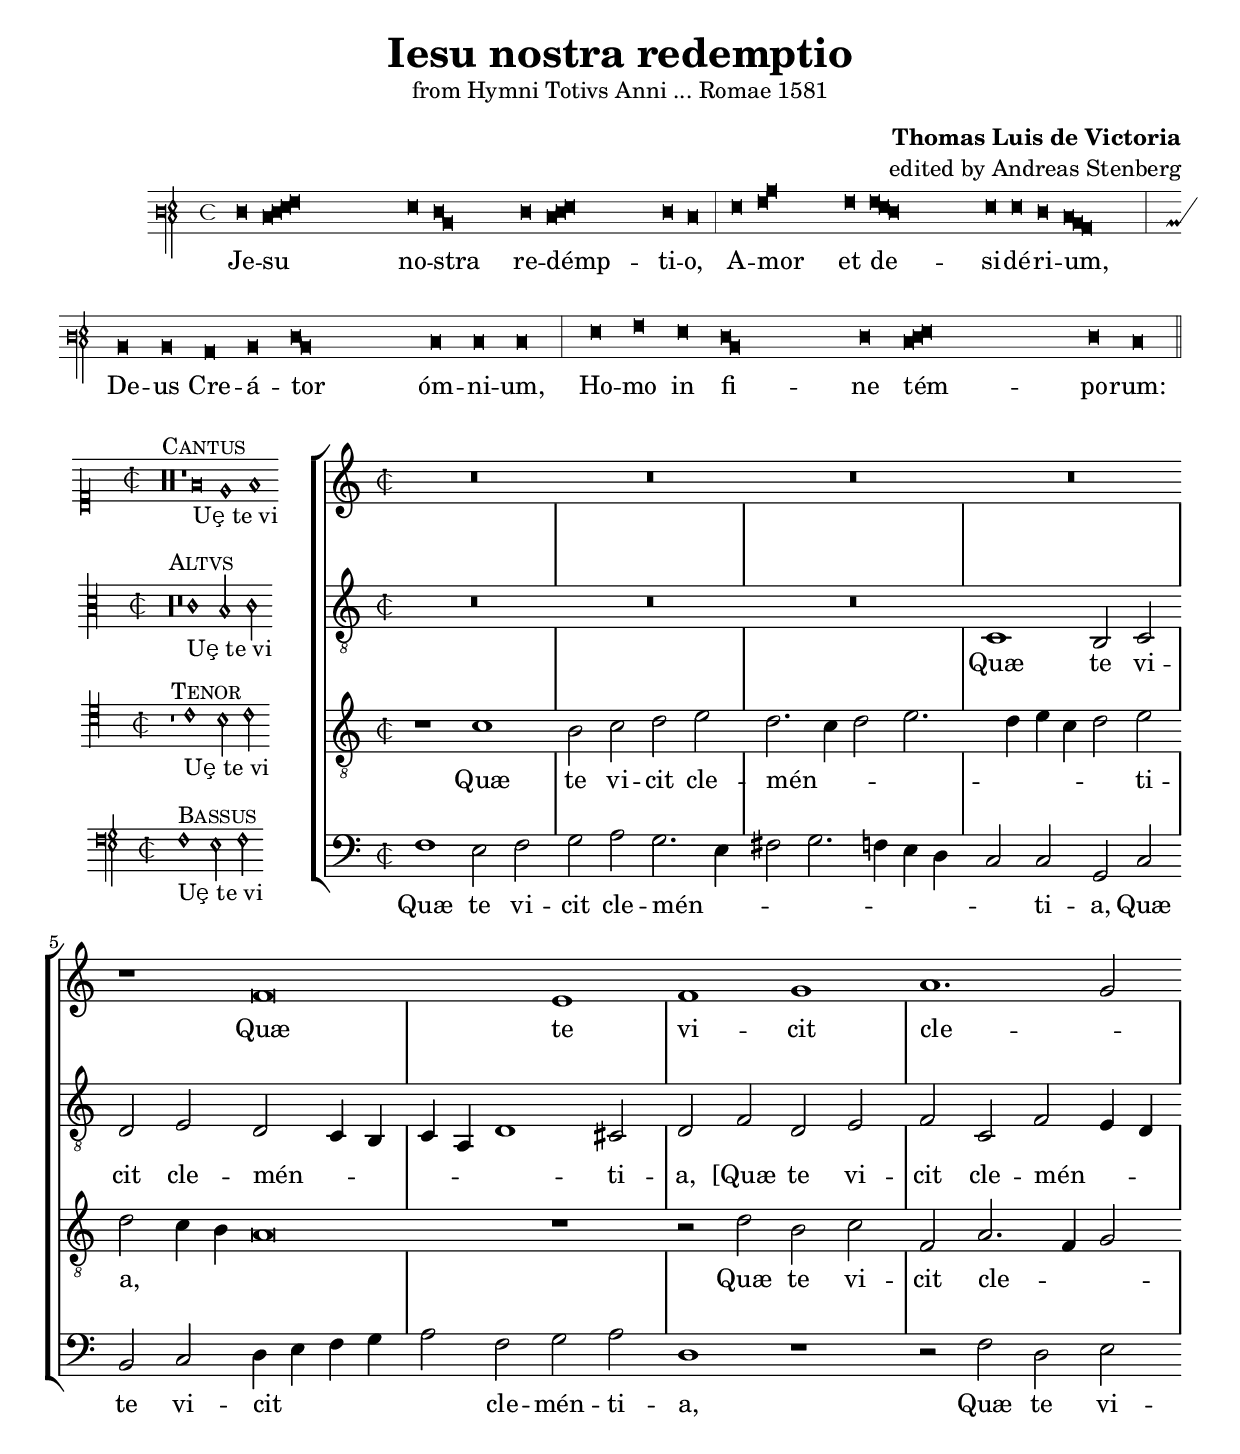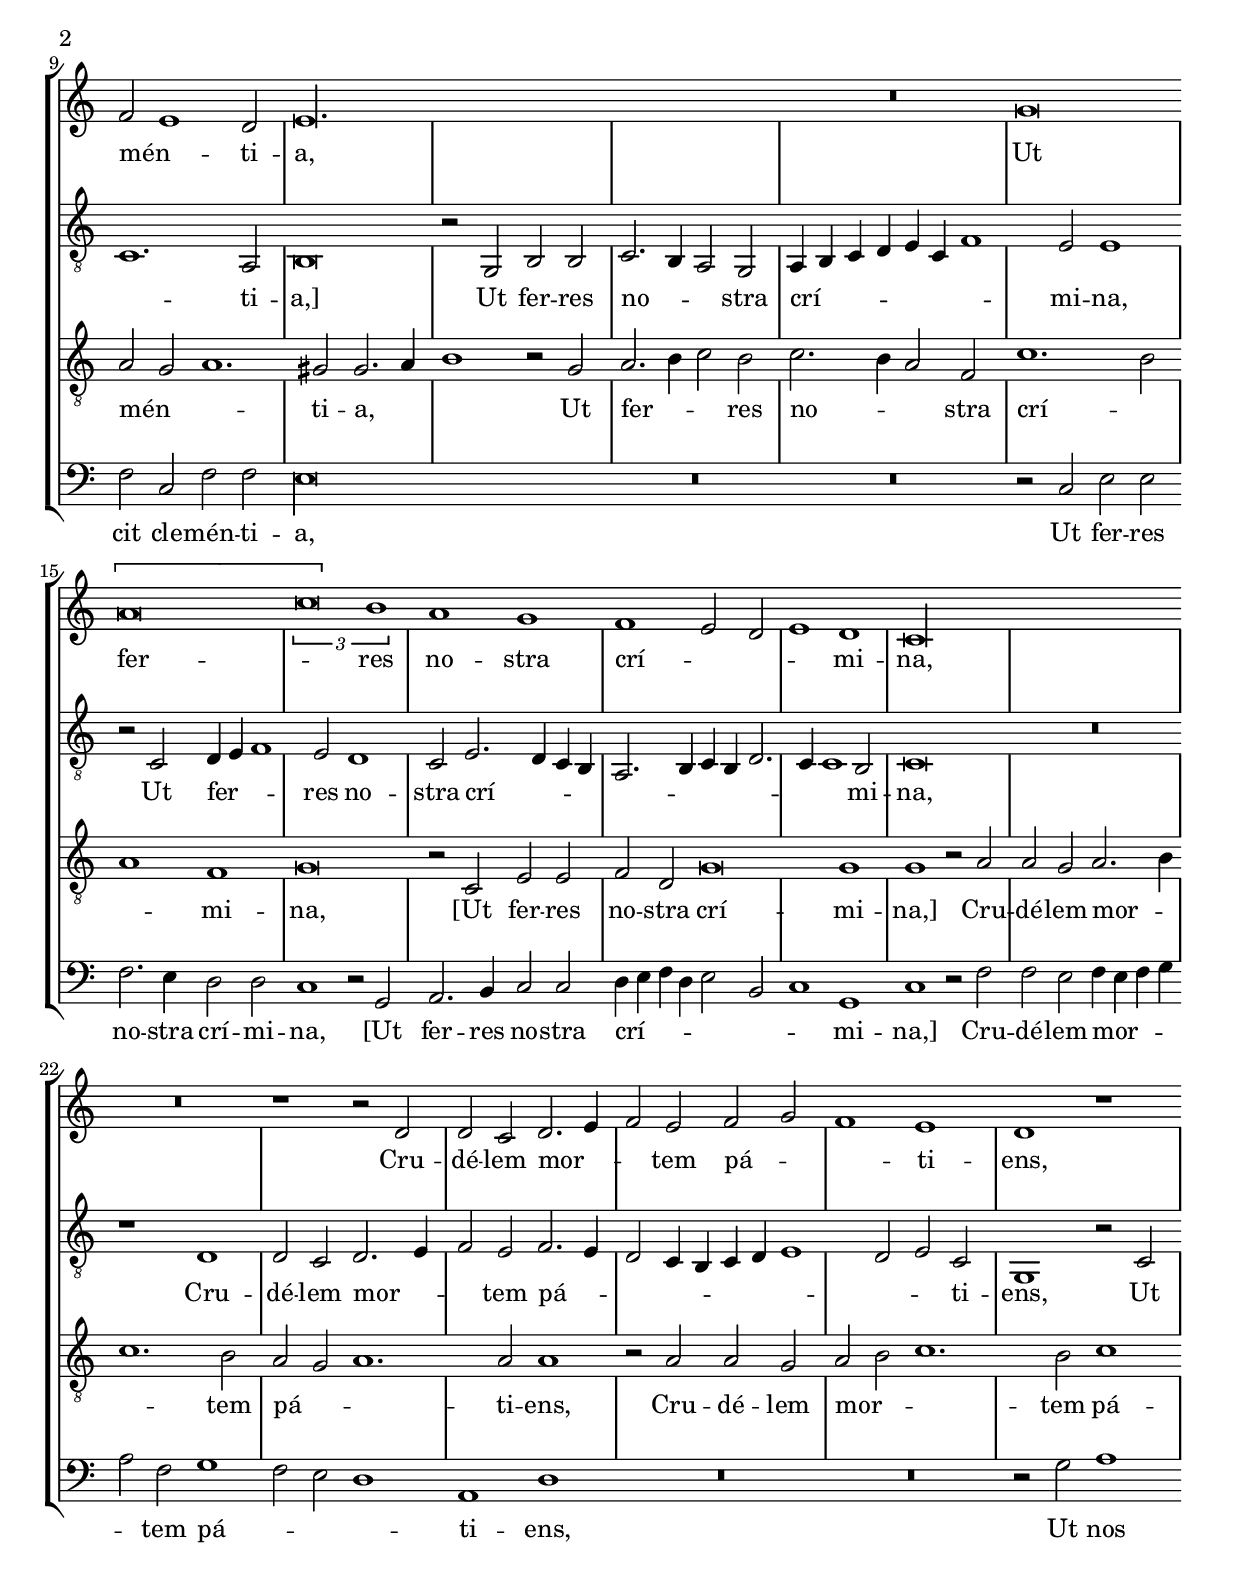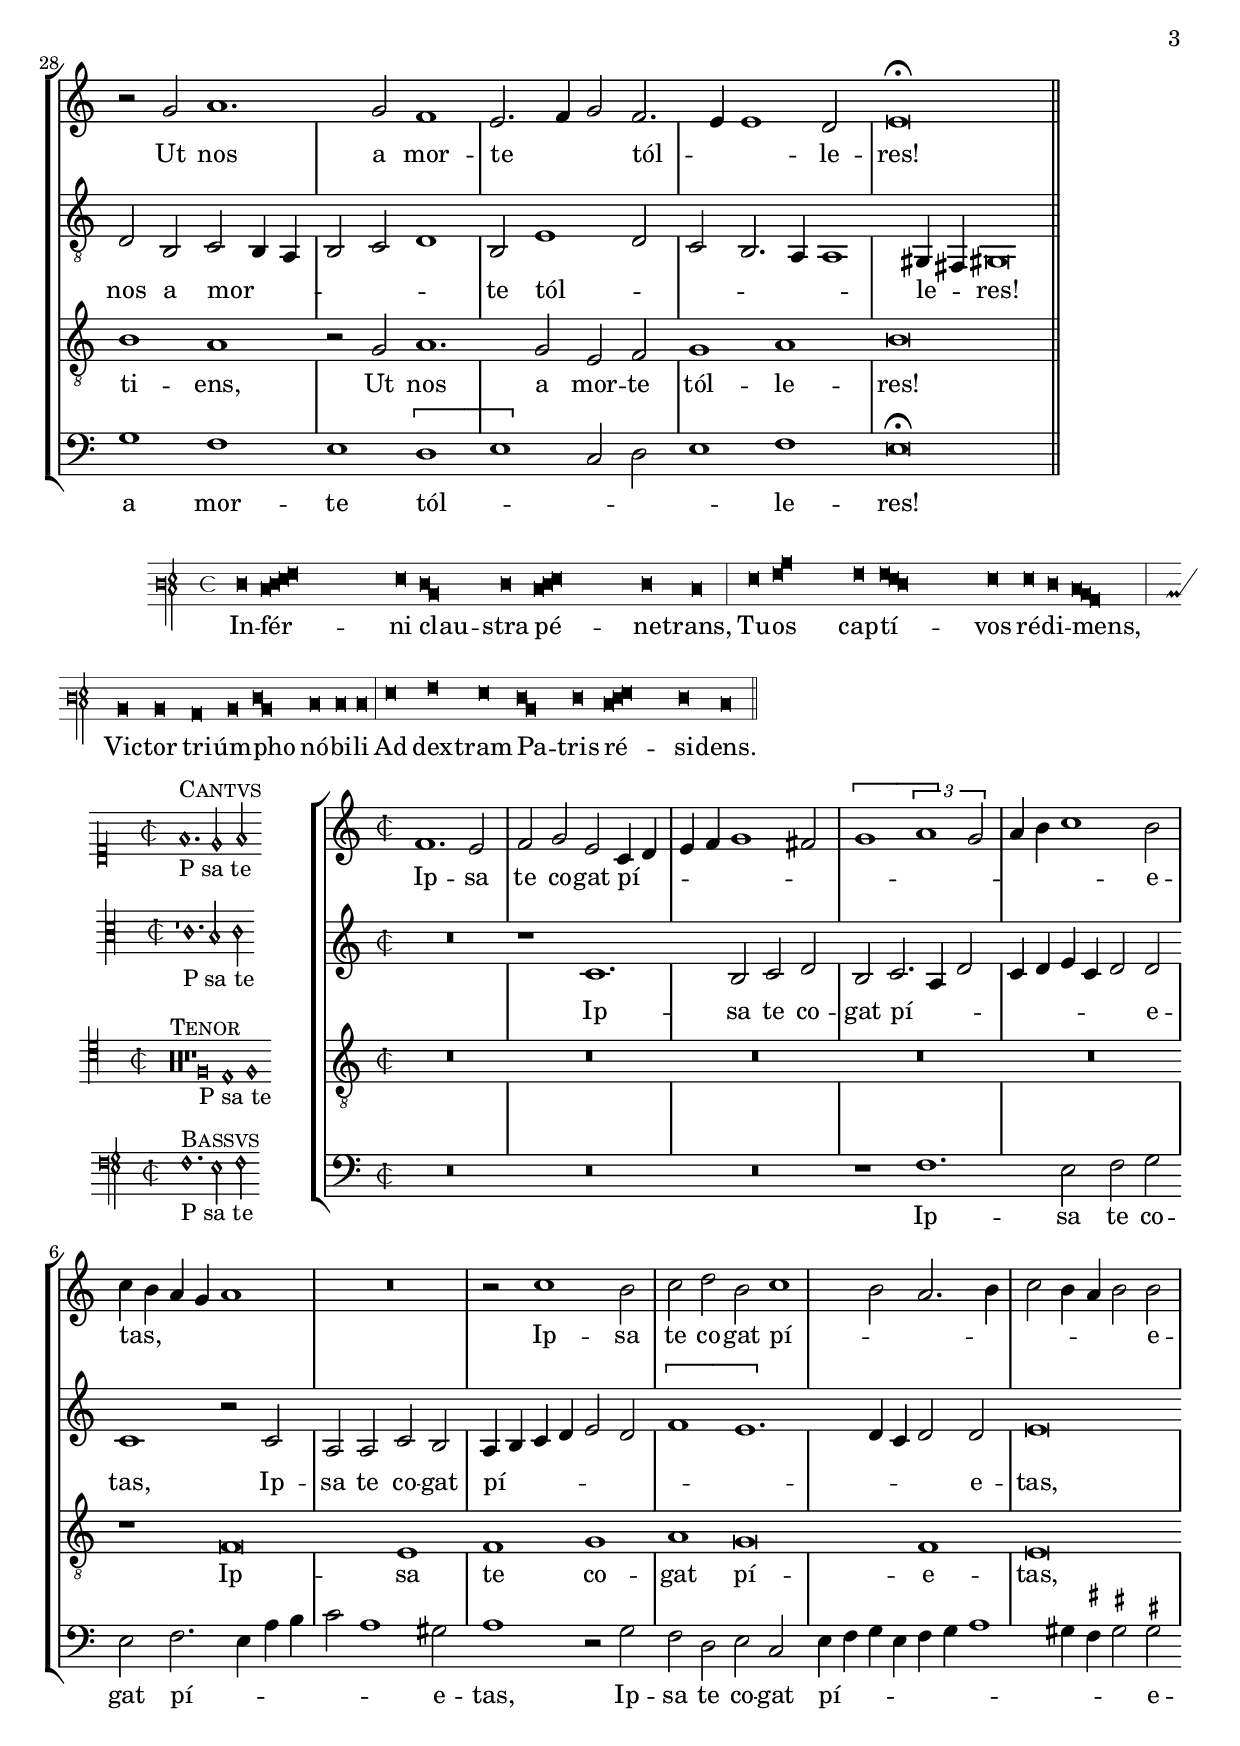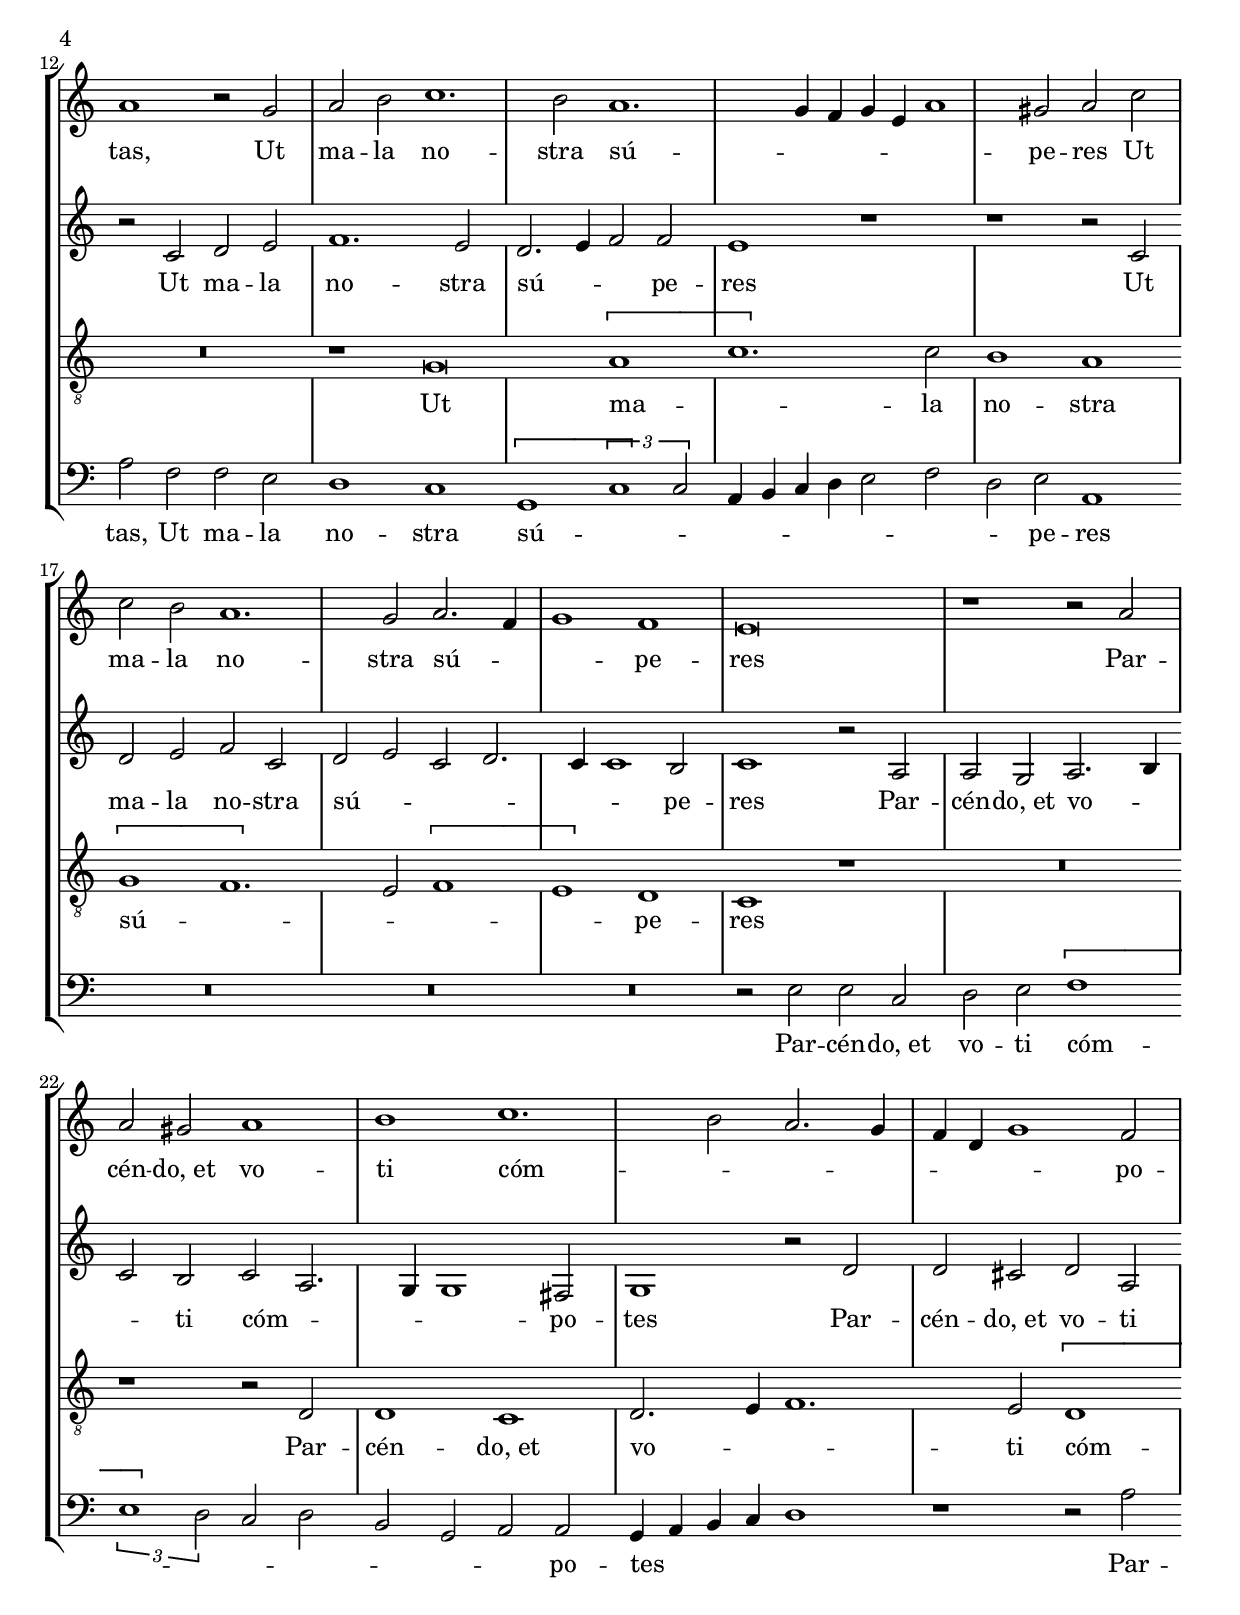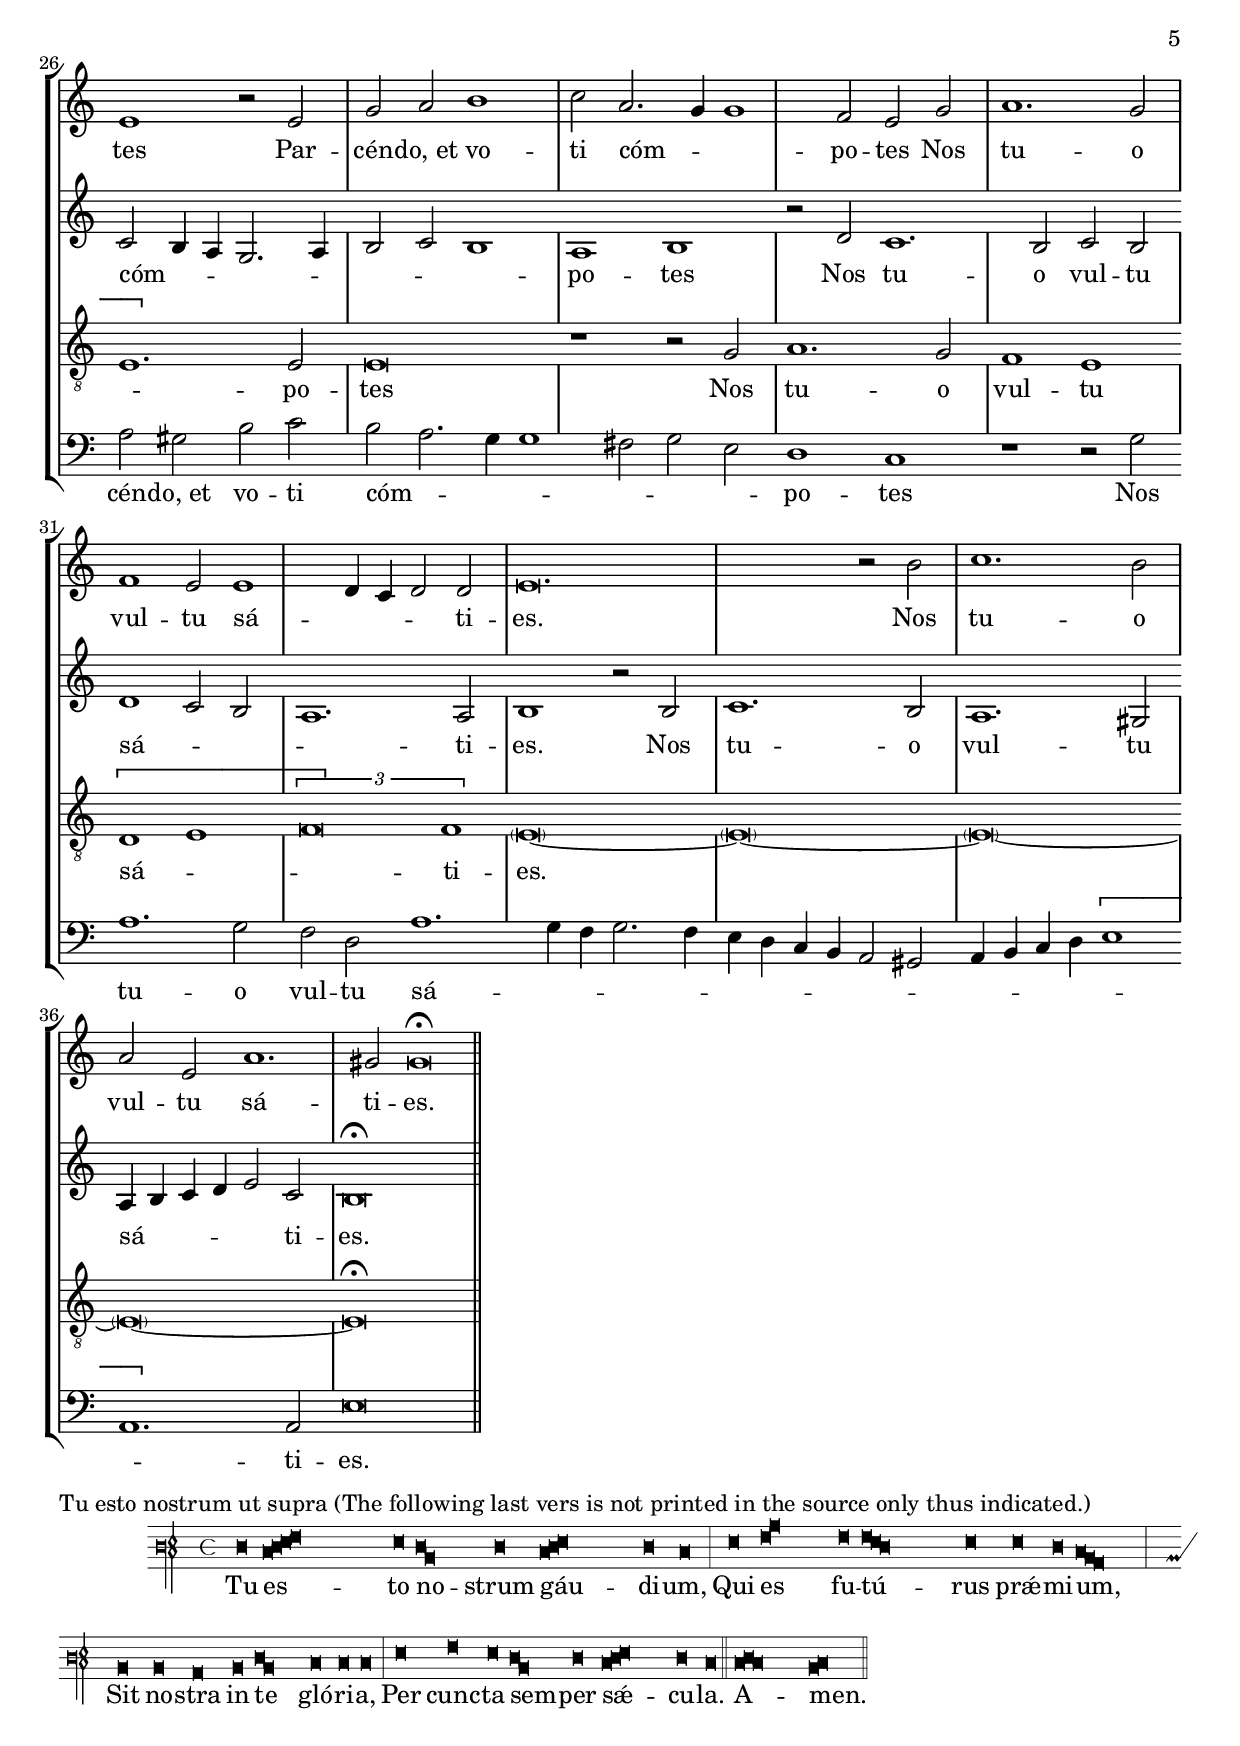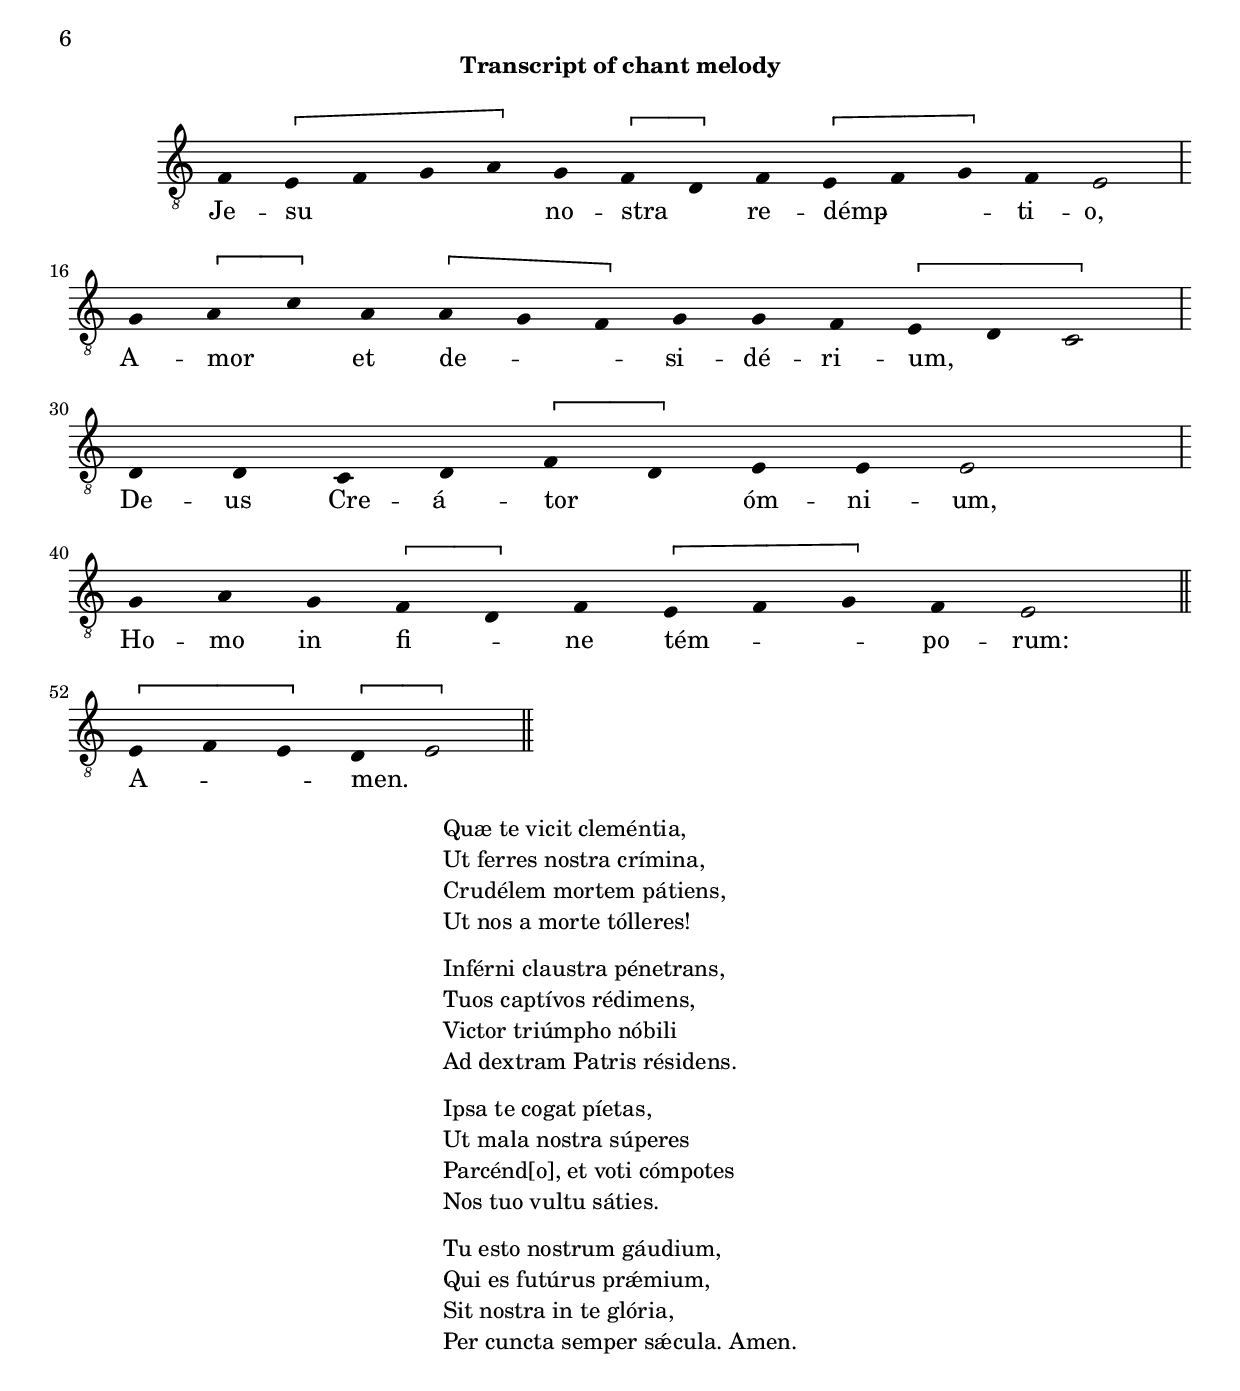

%%%%%%%%%%%%%%%%%%%%%%%%%%%%%%%%%%%%%%%%%%%%%%%%%%%%%%%%%%%%%%%%%%%
% This is a template based on the usual four part choir templater %
% where the voices have common lyrics at the the start but split  %
% to separate lyrics after a while.				  %
% This template is modyfied by AS from the one in the lilypond    %
% documentation.						  %
% This template is to be used for instance for fairly simple      %
% settings where the stanzas are set homophonicaly but twhere the %
% Chorus contains polyphony that require separate underlay for    %
% the different voices.						  %
%%%%%%%%%%%%%%%%%%%%%%%%%%%%%%%%%%%%%%%%%%%%%%%%%%%%%%%%%%%%%%%%%%%
\version "2.18.0"
\include "deutsch.ly"
ficta = \once \set suggestAccidentals =##t
%{
\header {
  title = \markup {
    \center-column {
      "No. IX. esu nostra redemtio (even verses)."
%      "Wann er zu nacht"
%      \vspace #0.5
    }
  }
  subtitle = "from Hymni Totivs Anni ... Romae 1581"
  composer = "Thomas Luis de Victoria"
  arranger = "ed. Andreas Stenberg"
  poet = ""
  meter =""
%  copyright = \markup {"Copyright " \char ##x00A9   2018 " by Andreas Stenberg" }
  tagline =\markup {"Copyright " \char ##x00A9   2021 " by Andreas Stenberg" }
}
%}

\markup {
  \column {
%    \fill-line { \fontsize #5 \bold "Hymnus: Lucis Creator optime" }
    \fill-line { \fontsize #5 \bold "Iesu nostra redemptio" }
    \fill-line { "from Hymni Totivs Anni ... Romae 1581" }
    \vspace #0.5
    \fill-line { "" \bold "Thomas Luis de Victoria" }
    \fill-line { "" "edited by Andreas Stenberg" }
  }
}
IesuNostra_melody = \relative c {
  \set Score.tempoHideNote = ##t
  \tempo \longa = 86
  \clef "petrucci-f3"
  \key c \major
  \override NoteHead.style = #'blackpetrucci
  f\breve \[e\breve\melisma f g a\melismaEnd\]
  g
  \[f\longa*1/2\melisma d\melismaEnd\]
  f\breve \[e\melisma f g\melismaEnd\] f e\breve*2
  \once \revert Staff.BarLine.transparent
  \bar "|"
  g\breve \[a\melisma c\melismaEnd\]
  a
  \[a\longa*1/2 \melisma g\breve f\longa*1/2\melismaEnd\] g\breve g f \[e\longa*1/2\melisma d\breve c\longa\melismaEnd\]
  \break
  \once \revert Staff.BarLine.transparent
  \bar "|"
  d\breve d
  c d \[f\longa*1/2\melisma d\melismaEnd\]
  e\breve e e\breve*2
  \once \revert Staff.BarLine.transparent
  \bar "|"
  g\breve a
  g
  \[f\longa*1/2\melisma d\melismaEnd\] f\breve
  \[e\melisma f g\melismaEnd\] f\breve e\breve*2
  \once \revert Staff.BarLine.transparent
  \bar "||"
}
amen = \relative c {
  \override NoteHead.style = #'blackpetrucci
  \[e\breve\melisma f\breve e\longa\melismaEnd\]  \[d\breve\melisma e\breve*2\melismaEnd\]
  \once \revert Staff.BarLine.transparent
  \bar "||"
}
IesuNostra = \lyricmode {
Je -- su no -- stra re -- démp -- ti -- o,
A -- mor et de -- si -- dé -- ri -- um,
De -- us Cre -- á -- tor óm -- ni -- um,
Ho -- mo in fi -- ne tém -- po -- rum:
}
\score {
  <<
    \new MensuralVoice = "discantus" \relative {
      \hide Score.BarNumber {
        \IesuNostra_melody
      }
    }
    \new Lyrics \lyricsto "discantus" {
      \IesuNostra
    }
  >>
  \layout {
    system-count = #2
    ragged-last = ##f
    \context {
      \Score
      \override SpacingSpanner.base-shortest-duration = #(ly:make-moment 2/1)
    }
  }
}

global = {
  \override Staff.TimeSignature.style = #'mensural
  \key c \major
}

sopMusic = \relative c' {

  \set Score.tempoHideNote = ##t
  \tempo 1 = 76
  \time 2/2
  \set Timing.measureLength = #(ly:make-moment 4/2)
  \override Staff.BarLine.transparent = ##t
  R\breve*4
  r1 f\breve
  e1
  f1 g1
  a1.( g2)
  f2( e1) d2
  e\longa.
  R\breve
  g\breve
  \[a\breve\melisma
  \tuplet 3/2 { c\breve\melismaEnd\] h1  }
  a1 g1
  f1( e2 d2
  e1) d1
  c\longa
  R\breve
  r1 r2 d2
  d2 c2 d2.( e4
  f2) e2 f2( g2
  f1) e1
  d1 r1
  r2 g2 a1.
  g2 f1
  e2.( f4 g2) f2.(
  e4 e1) d2
  e\breve^\fermata
  \revert Staff.BarLine.transparent
  \bar "||"
}
sopWords = \lyricmode {
Quæ te vi -- cit cle -- mén -- ti -- a,
Ut fer -- res no -- stra crí -- mi -- na,
Cru -- dé -- lem mor -- tem pá -- ti -- ens,
Ut nos a mor -- te tól -- le -- res!
}
altoMusic = \relative c {
  \clef "G_8"
  \override Staff.BarLine.transparent = ##t
  R\breve*3
  c1 h2 c2
  d2 e2 d2( c4 h4
  c4 a4 d1) cis2
  d2 f2 d2 e2
  f2 c2 f2( e4 d4
  c1.) a2
  h\breve
  r2 g2 h2 h2
  c2.( h4 a2) g2
  a4( h4 c4 d4
  e4 c4 f1)
  e2 e1
  r2 c2 d4( e4
  f1) e2 d1
  c2 e2.( d4
  c4 h4 a2. h4 c4 h4
  d2. c4 c1) h2
  c\breve
  R\breve
  r1 d1
  d2 c2 d2.( e4
  f2) e2 f2.( e4
  d2 c4 h4 c4 d4 e1
  d2 e2) c2
  g1 r2 c2
  d2 h2
  c2( h4 a4
  h2 c2 d1)
  h2 e1( d2
  c2 h2. a4 a1)
  gis4( fis4) gis!\breve*1/2
  \revert Staff.BarLine.transparent
}
altoWords = \lyricmode {
Quæ te vi -- cit cle -- mén -- ti -- a,
[Quæ te vi -- cit cle -- mén -- ti -- a,]
Ut fer -- res no -- stra crí -- mi -- na,
Ut fer -- res no -- stra crí -- mi -- na,
Cru -- dé -- lem mor -- tem pá -- ti -- ens,
Ut nos a mor -- te tól -- le -- res!
}
tenorMusic = \relative c {
  \clef "G_8"
  \override Staff.BarLine.transparent = ##t
   r1 c'1
   h2 c2 d2 e2
   d2.( c4 d2 e2.
   d4 e4 c4 d2) e2
   d2( c4 h4
   a\breve)
   r1
   r2 d2 h2 c2
   f,2 a2.( f4 g2)
   a2 ( g2 a1.)
   gis2 gis2.( a4
   h1) r2 g2
   a2.( h4 c2) h2
   c2.( h4 a2) f2
   c'1.( h2
   a1) f1
   g\breve
   r2 c,2 e2 e2
   f2 d2 g\breve
   g1
   g1 r2 a2
   a2 g2 a2.( h4
   c1.) h2
   a2( g2 a1.)
   a2 a1
   r2 a2 a2 g2
   a2( h2 c1.)
   h2 c1
   h1 a1
   r2 g2 a1.
   g2 e2 f2
   g1 a1
   h\breve
 \revert Staff.BarLine.transparent
 \bar "||"
}
tenorWords = \lyricmode {
Quæ te vi -- cit cle -- mén -- ti -- a,
Quæ te vi -- cit cle -- mén -- ti -- a,
Ut fer -- res no -- stra crí -- mi -- na,
[Ut fer -- res no -- stra crí -- mi -- na,]
Cru -- dé -- lem mor -- tem pá -- ti -- ens,
Cru -- dé -- lem mor -- tem pá -- ti -- ens,
Ut nos a mor -- te tól -- le -- res!
}
bassMusic = \relative c {
  \override Staff.BarLine.transparent = ##t
  f1 e2 f2
  g2 a2 g2.( e4
  fis2 g2. f4 e4 d4
  c2) c2 g2 c2
  h2 c2 d4( e4 f4 g4
  a2) f2 g2 a2
  d,1 r1
  r2 f2 d2 e2
  f2 c2 f2 f2
  e\longa
  R\breve*2
  r2 c2
  e2 e2
  f2. e4 d2 d2
  c1 r2 g2
  a2. h4 c2 c2
  d4( e4 f4 d4 e2 h2
  c1) g1
  c1 r2 f2
  f2 e2 f4( e4 f4 g4
  a2) f2 g1(
  f2 e2 d1)
  a1 d1
  R\breve*2
  r2 g2 a1
  g1 f1
  e1 \[d1(
  e1\]
  c2 d2
  e1) f1
  e\breve^\fermata
  \revert Staff.BarLine.transparent
}
bassWords = \lyricmode {
Quæ te vi -- cit cle -- mén -- ti -- a,
Quæ te vi -- cit cle -- mén -- ti -- a,
Quæ te vi -- cit cle -- mén -- ti -- a,
Ut fer -- res no -- stra crí -- mi -- na,
[Ut fer -- res no -- stra crí -- mi -- na,]
Cru -- dé -- lem mor -- tem pá -- ti -- ens,
Ut nos a mor -- te tól -- le -- res!
}
incipitDiscantus = \markup {
  \score {
    {
      %      \set Staff.instrumentName = #"Tenor "
      \override NoteHead.style = #'petrucci
      \override Rest.style = #'neomensural
      \override Staff.TimeSignature.style = #'mensural
      \cadenzaOn
      \clef "petrucci-c1"
      \key c \major
      \time 2/2

      r\maxima ^\markup { \smallCaps"Cantus"}
      r1 f'\breve_"Uȩ te vi"
      e'1 f'1
    }
    \layout {
      \context {
        \Voice
        \remove "Ligature_bracket_engraver"
        \consists "Mensural_ligature_engraver"
      }
      line-width = 4.5\cm
    }
  }
}


incipitAltus = \markup {
  \score {
    {
      %      \set Staff.instrumentName = #"Tenor "
      \override NoteHead.style = #'petrucci
      \override Rest.style = #'neomensural
      \override Staff.TimeSignature.style = #'mensural
      \cadenzaOn
      \clef "petrucci-c3"
      \key c \major
      \time 2/2
      r\longa^\markup \smallCaps"Altvs"
      r\breve
      c'1_"Uȩ te vi"
      h2 c'2
    }
    \layout {
      \context {
        \Voice
        \remove "Ligature_bracket_engraver"
        \consists "Mensural_ligature_engraver"
      }
      line-width = 4.5\cm
    }
  }
}


incipitTenor = \markup {
  \score {
    {
      %      \set Staff.instrumentName = #"Tenor "
      \override NoteHead.style = #'petrucci
      \override Rest.style = #'mensural
      \override Staff.TimeSignature.style = #'mensural
      \cadenzaOn
      \clef "petrucci-c4"
      \key c \major
      \time 2/2
      r1^\markup \smallCaps"Tenor"
      c'1_"Uȩ te vi"
      h2 c'2
    }
    \layout {
      \context {
        \Voice
        \remove "Ligature_bracket_engraver"
        \consists "Mensural_ligature_engraver"
      }
      line-width = 5.0\cm
    }
  }
}
#(append! supported-clefs '(("mensural-f3" . ("clefs.mensural.f" 0 0))))

incipitBassus = \markup {
  \score {
    {
      %      \set Staff.instrumentName = #"Tenor "
      \override NoteHead.style = #'petrucci
      \override Rest.style = #'mensural
      \override Staff.TimeSignature.style = #'mensural
      \cadenzaOn
      \clef "petrucci-f"
      \key c \major
      \time 2/2
      f1^\markup \smallCaps"Bassus"
      _"Uȩ te vi"
      e2 f2
    }
    \layout {
      \context {
        \Voice
        \remove "Ligature_bracket_engraver"
        \consists "Mensural_ligature_engraver"
      }
      line-width = 4.5\cm
    }
  }
}


\score {
  <<
    \new StaffGroup \with {
      \override VerticalAxisGroup.staff-staff-spacing = #'((basic-distance . 12))
    } <<
      \new Staff = treble <<
        \set Staff.instrumentName = \incipitDiscantus
        \new Voice = "sopranos" {
          \set  Staff.midiInstrument ="choir aahs"
          %	\voiceOne
          << \global \sopMusic >>
        }
      >>
      \new Lyrics = sopranos { s1 }

      \new Staff = "medius" <<
        \set Staff.instrumentName = \incipitAltus

        \new Voice = "altos" {
          %	\voiceTwo
          \set  Staff.midiInstrument ="choir aahs"
          << \global \altoMusic >>
        }
      >>

      \new Lyrics = "altos" { s1 }
      \new Staff = tenors <<
        \set Staff.instrumentName = \incipitTenor

        \clef "treble"
        \new Voice = "tenors" {
          \set  Staff.midiInstrument ="choir aahs"
          %	\voiceOne
          << \global \tenorMusic >>
        }
      >>
      \new Lyrics = "tenors" { s1 }

      \new Staff ="basses" {
        \set Staff.instrumentName = \incipitBassus

        \new Voice = "basses" {
          \set  Staff.midiInstrument ="choir aahs"
          \clef "bass"
          %	\voiceTwo
          << \global \bassMusic >>
        }
      }
    >>
    \new Lyrics = basses { s1 }

    \context Lyrics = sopranos \lyricsto sopranos \sopWords
    \context Lyrics = altos \lyricsto altos \altoWords
    \context Lyrics = tenors \lyricsto tenors \tenorWords
    \context Lyrics = basses \lyricsto basses \bassWords
  >>
  \layout {
    \context {
      \Score
      % no bars in staves
      %      \override BarLine.transparent = ##t

    }
    % the next three instructions keep the lyrics between the bar lines
    \context {
      \Lyrics
      \consists "Bar_engraver"
      \override BarLine.transparent = ##t
    }
    \context {
      \StaffGroup
      \consists "Separating_line_group_engraver"
    }
    \context {
      \Voice
      % no slurs
      \override Slur.transparent = ##t
      % Comment in the below "\remove" command to allow line
      % breaking also at those barlines where a note overlaps
      % into the next bar.  The command is commented out in this
      % short example score, but especially for large scores, you
      % will typically yield better line breaking and thus improve
      % overall spacing if you comment in the following command.
      %\remove "Forbid_line_break_engraver"
    }
    indent = 4.5\cm
  }

}

%% Third verse

inferniClaustra = \lyricmode {
In -- fér -- ni clau -- stra pé -- ne -- trans,
Tu -- os cap -- tí -- vos ré -- di -- mens,
Vic -- tor tri -- úm -- pho nó -- bi -- li
Ad dex -- tram Pa -- tris ré -- si -- dens.

}
\score {
  <<
    \new MensuralVoice = "discantus" \relative {
      \hide Score.BarNumber {
        \IesuNostra_melody
      }
    }
    \new Lyrics \lyricsto "discantus" {
      \inferniClaustra
    }
  >>
  \layout {
    system-count = #2
    \context {
      \Score
      \override SpacingSpanner.base-shortest-duration = #(ly:make-moment 2/1)
    }
  }
}

%% fourth verse

globalIV = {
\override Staff.TimeSignature.style = #'mensural
        \key c \major
}

sopMusicIV = \relative c' {

  \set Score.tempoHideNote = ##t
  \tempo 1 = 76
  \time 2/2
  \set Timing.measureLength = #(ly:make-moment 4/2)
  %\override Staff.BarLine.transparent = ##t
  f1. e2
  f2 g2 e2 c4( d4
  e4 f4 g1 fis2
  \[g1 \tuplet 3/2 { a1\] g2 }
  a4 h4 c1) h2
  c4( h4 a4 g4 a1)
  R\breve
  r2 c1 h2
  c2 d2 h2 c1(
  h2 a2. h4
  c2 h4 a4 h2) h2
  a1 r2 g2
  a2 h2 c1.
  h2 a1.(
  g4 f4 g4 e4 a1)
  gis2 a2 c2
  c2 h2 a1.
  g2 a2.( f4
  g1) f1
  e\breve
  r1 r2 a2
  a2 gis2 a1
  h1 c1.(
  h2 a2. g4
  f4 d4
  g1)
  f2 e1 r2 e2
  g2 a2 h1
  c2 a2.( g4 g1)
  f2
  e2 g2
  a1. g2
  f1  e2 e1(
  d4 c4  d2) d2
  e\breve.
  r2 h'2
  c1. h2
  a2 e2 a1.
  gis2 gis\breve*1/2^\fermata
 \revert Staff.BarLine.transparent
  \bar "||"
}
sopWordsIV = \lyricmode {
Ip -- sa te co -- gat pí -- e -- tas,
Ip -- sa te co -- gat pí -- e -- tas,
Ut ma -- la no -- stra sú -- pe -- res
Ut ma -- la no -- stra sú -- pe -- res
Par -- cén -- do,_et vo -- ti cóm -- po -- tes
Par -- cén -- do,_et vo -- ti cóm -- po -- tes
Nos tu -- o vul -- tu sá -- ti -- es.
Nos tu -- o vul -- tu sá -- ti -- es.
}
altoMusicIV = \relative c' {
  \override Staff.BarLine.transparent = ##t
  R\breve
  r1 c1.
  h2 c2 d2
  h2 c2.( a4 d2
  c4 d4 e4 c4
  d2) d2
  c1 r2 c2
  a2 a2 c2 h2
  a4( h4 c4 d4 e2 d2
  \[f1(  e1.\]
  d4 c4 d2) d2
  e\breve
  r2 c2 d2 e2
  f1. e2
  d2.( e4
  f2) f2
  e1 r1
  r1 r2 c2
  d2 e2 f2 c2
  d2( e2
  c2 d2.
  c4 c1) h2
  c1 r2 a2
  a2 g2 a2.( h4
  c2) h2
  c2( a2.
  g4 g1) fis2
  g1 r2 d'2
  d2 cis2 d2 a2
  c2( h4 a4 g2. a4
  h2 c2 h1)
  a1 h1
  r2 d2 c1.
  h2
  c2 h2
  d1( c2 h2
  a1.) a2
  h1 r2 h2
  c1. h2
  a1. gis2
  a4( h4 c4 d4 e2) c2
  h\breve^\fermata
  \revert Staff.BarLine.transparent
}
altoWordsIV = \lyricmode {
Ip -- sa te co -- gat pí -- e -- tas,
Ip -- sa te co -- gat pí -- e -- tas,
Ut ma -- la no -- stra sú -- pe -- res
Ut ma -- la no -- stra sú -- pe -- res
Par -- cén -- do,_et vo -- ti cóm -- po -- tes
Par -- cén -- do,_et vo -- ti cóm -- po -- tes
Nos tu -- o vul -- tu sá -- ti -- es.
Nos tu -- o vul -- tu sá -- ti -- es.
}
tenorMusicIV = \relative c {
  \clef "G_8"
  \override Staff.BarLine.transparent = ##t
  R\breve*5
  r1 f\breve
  e1
  f1 g1
  a1 g\breve
  f1
  e\breve
  R\breve
  r1 g\breve
  \[a1(
  c1.)\] c2
  h1 a1
  \[g1( f1.\]
  e2 \[f1
  e1)\]  d1
  c1 r1
  R\breve
  r1 r2 d2
  d1 c1
  d2.( e4 f1.)
  e2 \[d1(
  e1.)\] e2
  e\breve
  r1 r2 g2
  a1. g2
  f1 e1
  \[d1( e1
  \tuplet 3/2 { f\breve)\] f1 }
  \repeat unfold 4 { \parenthesize e\breve~ }
  e\breve^\fermata
 \revert Staff.BarLine.transparent
}
tenorWordsIV = \lyricmode {
Ip -- sa te co -- gat pí -- e -- tas,
Ut ma -- la no -- stra sú -- pe -- res
Par -- cén -- do,_et vo -- ti cóm -- po -- tes
Nos tu -- o vul -- tu sá -- ti -- es.
}
bassMusicIV = \relative c {
  \clef "bass"
  \override Staff.BarLine.transparent = ##t
  R\breve*3
  r1 f1.
  e2 f2 g2
  e2 f2.( e4 a4 h4
  c2 a1) gis2
  a1 r2 g2
  f2 d2
  e2 c2 e4( f4 g4 e4
  f4 g4 a1
  gis4 \ficta fis4 \ficta gis!2)  \ficta gis!2
  a2 f2 f2 e2
  d1 c1
  \[g1( \tuplet 3/2 { c1\] c2 }
  a4( h4 c4 d4
  e2 f2
  d2) e2 a,1
  R\breve*3
  r2 e'2 e2 c2
  d2 e2 \[f1(
  \tuplet 3/2 { e1\] d2  } c2 d2
  h2 g2 a2) a2
  g4( a4 h4 c4
  d1)
  r1 r2 a'2
  a2 gis2 h2 c2
  h2( a2. g4 g1
  fis2 g2 e2)
  d1 c1
  r1 r2 g'2
  a1. g2
  f2 d2
  a'1.(
  g4 f4 g2. f4
  e4 d4 c4 h4 a2 gis2
  a4 h4 c4 d4 \[e1(
  a,1.)\] a2
  e'\breve
  \revert Staff.BarLine.transparent
}
bassWordsIV = \lyricmode {
Ip -- sa te co -- gat pí -- e -- tas,
Ip -- sa te co -- gat pí -- e -- tas,
Ut ma -- la no -- stra sú -- pe -- res
Par -- cén -- do,_et vo -- ti cóm -- po -- tes
Par -- cén -- do,_et vo -- ti cóm -- po -- tes
Nos tu -- o vul -- tu sá -- ti -- es.
}
incipitDiscantusIV = \markup {
  \score {
    {
      %      \set Staff.instrumentName = #"Tenor "
      \override NoteHead.style = #'petrucci
      \override Rest.style = #'neomensural
      \override Staff.TimeSignature.style = #'mensural
      \cadenzaOn
      \clef "petrucci-c1"
      \key c \major
      \time 2/2

      f'1.^\markup { \smallCaps"Cantvs"}
      _"P sa te" e'2 f'2
    }
    \layout {
      \context {
        \Voice
        \remove "Ligature_bracket_engraver"
        \consists "Mensural_ligature_engraver"
      }
      line-width = 4.5\cm
    }
  }
}


incipitAltusIV = \markup {
  \score {
    {
      %      \set Staff.instrumentName = #"Tenor "
      \override NoteHead.style = #'petrucci
      \override Rest.style = #'mensural
      \override Staff.TimeSignature.style = #'mensural
      \cadenzaOn
      \clef "petrucci-c3"
      \key c \major
      \time 2/2
      R\breve^\markup \smallCaps"Altvs"
      r1 c'1._"P sa te"
      h2 c'2
    }
    \layout {
      \context {
        \Voice
        \remove "Ligature_bracket_engraver"
        \consists "Mensural_ligature_engraver"
      }
      line-width = 4.5\cm
    }
  }
}


incipitTenorIV = \markup {
  \score {
    {
      %      \set Staff.instrumentName = #"Tenor "
      \override NoteHead.style = #'petrucci
      \override Rest.style = #'neomensural
      \override Staff.TimeSignature.style = #'mensural
      \cadenzaOn
      \clef "petrucci-c4"
      \key c \major
      \time 2/2
      r\maxima ^\markup \smallCaps"Tenor"
      r\breve r1
      f\breve_"P sa te"
      e1 f1
    }
    \layout {
      \context {
        \Voice
        \remove "Ligature_bracket_engraver"
        \consists "Mensural_ligature_engraver"
      }
      line-width = 5.0\cm
    }
  }
}
#(append! supported-clefs '(("mensural-f3" . ("clefs.mensural.f" 0 0))))

incipitBassusIV =  \markup {
  \score {
    {
      %      \set Staff.instrumentName = #"Tenor "
      \override NoteHead.style = #'petrucci
      \override Rest.style = #'petrucci
      \override Staff.TimeSignature.style = #'mensural
      \cadenzaOn
      \clef "petrucci-f"
      \key c \major
      \time 2/2
      r\longa^\markup \smallCaps"Bassvs"
      r\breve
      r1 f1._"P sa te"
      e2 f2
    }
    \layout {
      \context {
        \Voice
        \remove "Ligature_bracket_engraver"
        \consists "Mensural_ligature_engraver"
      }
      line-width = 4.5\cm
    }
  }
}
%}

\score {
  <<
    \new StaffGroup \with {
      \override VerticalAxisGroup.staff-staff-spacing = #'((basic-distance . 12))
    } <<
      \new Staff = treble <<
        \set Staff.instrumentName = \incipitDiscantusIV
        \new Voice = "sopranos" {
          \set  Staff.midiInstrument ="choir aahs"
          %	\voiceOne
          << \globalIV \sopMusicIV >>
        }
      >>
      \new Lyrics = sopranos { s1 }

      \new Staff = "medius" <<
        \set Staff.instrumentName = \incipitAltusIV

        \new Voice = "altos" {
          %	\voiceTwo
          \set  Staff.midiInstrument ="choir aahs"
          << \globalIV \altoMusicIV >>
        }
      >>

      \new Lyrics = "altos" { s1 }
      \new Staff = tenors <<
        \set Staff.instrumentName = \incipitTenorIV

        \clef "treble"
        \new Voice = "tenors" {
          \set  Staff.midiInstrument ="choir aahs"
          %	\voiceOne
          << \globalIV \tenorMusicIV >>
        }
      >>
      \new Lyrics = "tenors" { s1 }

      \new Staff ="basses" {
        \set Staff.instrumentName = \incipitBassusIV

        \new Voice = "basses" {
          \set  Staff.midiInstrument ="choir aahs"
          << \globalIV \bassMusicIV >>
        }
      }
    >>
    \new Lyrics = basses { s1 }

    \context Lyrics = sopranos \lyricsto sopranos \sopWordsIV
    \context Lyrics = altos \lyricsto altos \altoWordsIV
    \context Lyrics = tenors \lyricsto tenors \tenorWordsIV
    \context Lyrics = basses \lyricsto basses \bassWordsIV
  >>
  \layout {
    \context {
      \Score
      % no bars in staves
      %      \override BarLine.transparent = ##t

    }
    % the next three instructions keep the lyrics between the bar lines
    \context {
      \Lyrics
      \consists "Bar_engraver"
      \override BarLine.transparent = ##t
    }
    \context {
      \StaffGroup
      \consists "Separating_line_group_engraver"
    }
    \context {
      \Voice
      % no slurs
      \override Slur.transparent = ##t
      % Comment in the below "\remove" command to allow line
      % breaking also at those barlines where a note overlaps
      % into the next bar.  The command is commented out in this
      % short example score, but especially for large scores, you
      % will typically yield better line breaking and thus improve
      % overall spacing if you comment in the following command.
      %\remove "Forbid_line_break_engraver"
    }
    indent = 4.5\cm
  }
}

%% Fifth verse
tuEsto = \lyricmode {
Tu es -- to no -- strum gáu -- di -- um,
Qui es fu -- tú -- rus prǽ -- mi -- um,
Sit no -- stra in te gló -- ri -- a,
Per cunc -- ta sem -- per sǽ -- cu -- la.
A -- men.
}

\score {
  <<
    \new MensuralVoice = "discantus" \relative {
      \hide Score.BarNumber {
        \IesuNostra_melody
        \amen
      }
    }
    \new Lyrics \lyricsto "discantus" {
      \tuEsto

    }
  >>
  \layout {
    system-count = #2
  \bar "||"\context {
      \Score
      \override SpacingSpanner.base-shortest-duration = #(ly:make-moment 2/1)
    }
  }
  \header {
    piece =  "Tu esto nostrum ut supra (The following last vers is not printed in the source only thus indicated.)"
  }
}



\pageBreak

transcript = \relative c {
  \clef "G_8"
  \key c \major
  \time 1/4
  \override Lyrics.LyricText.X-extent  = #'(0 . 3)
  \override Slur.transparent =##t
  f4
  \[e\melisma f g a\melismaEnd\] g
  \[f\melisma d\melismaEnd\] f
  \[e\melisma f g\melismaEnd\] f e2
  \break
  \once \revert Staff.BarLine.transparent
  \bar "|"
  g4 \[a\melisma c\melismaEnd\]
  a
  \[a\melisma g f\melismaEnd\] g g f \[e\melisma d c2\melismaEnd\]
  \break
  \once \revert Staff.BarLine.transparent
  \bar "|"
  d4 d
  c d \[f\melisma d\melismaEnd\]
  e e e2
  \break
  \once \revert Staff.BarLine.transparent
  \bar "|"
  g4 a
  g
  \[f\melisma d\melismaEnd\] f
  \[e\melisma f g\melismaEnd\]
  f e2
  \break
  \once \revert Staff.BarLine.transparent
  \bar "||"
  \[e4\melisma f e\melismaEnd\] \[d\melisma e2\melismaEnd\]
  \once \revert Staff.BarLine.transparent
  \bar "||"
}

transcriptLyr = \lyricmode {
Je -- su no -- stra re -- démp -- ti -- o,
A -- mor et de -- si -- dé -- ri -- um,
De -- us Cre -- á -- tor óm -- ni -- um,
Ho -- mo in fi -- ne tém -- po -- rum:
A -- men.
}

\markup {
  \column {
    \fill-line { \bold "Transcript of chant melody" }
    \vspace #1.0
    \fill-line {
\score {
  \new Staff <<
    \new Voice = "chant" \transcript
    \new Lyrics = "one" \lyricsto "chant" \transcriptLyr
  >>
  \layout {
    system-count = #5
    \context {
      \Staff
      \remove "Time_signature_engraver"
      \override BarLine.X-extent = #'(-1 . 1)
      \hide Stem
      \hide Beam
      \hide BarLine
      \hide TupletNumber
    }
  }
}
    }
    \vspace #1.0
    \fill-line {
      \column {
%"Jesu nostra redémptio,"
%"Amor et desidérium,"
%"Deus Creátor ómnium,"
%"Homo in fine témporum:"
%\vspace #'0.5
"Quæ te vicit cleméntia,"
"Ut ferres nostra crímina,"
"Crudélem mortem pátiens,"
"Ut nos a morte tólleres!"
\vspace #'0.5
"Inférni claustra pénetrans,"
"Tuos captívos rédimens,"
"Victor triúmpho nóbili"
"Ad dextram Patris résidens."
\vspace #'0.5
"Ipsa te cogat píetas,"
"Ut mala nostra súperes"
"Parcénd[o], et voti cómpotes"
"Nos tuo vultu sáties."
\vspace #'0.5
"Tu esto nostrum gáudium,"
"Qui es futúrus prǽmium,"
"Sit nostra in te glória,"
"Per cuncta semper sǽcula. Amen."

      }
    }
  }
}

%% for midi
\score {
  <<
    \new StaffGroup <<
      \new Staff = treble <<
        \set Staff.instrumentName = \incipitDiscantus
        \new Voice = "sopranos" {
          \set  Staff.midiInstrument ="choir aahs"
          %	\voiceOne
          << \global {
            s\breve*51 s\breve
            \sopMusic s1
            s\breve*51 s\breve
            \sopMusicIV s1
            s\breve*51 s\breve
          }>>
        }
      >>
      \new Lyrics = sopranos { s1 }

      \new Staff = "medius" <<
        \set Staff.instrumentName = \incipitAltus

        \new Voice = "altos" {
          %	\voiceTwo
          \set  Staff.midiInstrument ="choir aahs"
          << \global {
            s\breve*51 s\breve
            \altoMusic s1
            s\breve*51 s\breve
            \altoMusicIV s1
            s\breve*51 s\breve
          }>>
        }
      >>

      \new Lyrics = "altos" { s1 }
      \new Staff = tenors <<
        \set Staff.instrumentName = \incipitTenor

        \clef "treble"
        \new Voice = "tenors" {
          \set  Staff.midiInstrument ="choir aahs"
          %	\voiceOne
          << \global {
            \IesuNostra_melody s\breve
            \tenorMusic s1
            \IesuNostra_melody s\breve
            \tenorMusicIV s1
            \IesuNostra_melody
            \amen
          }>>
        }
      >>
      \new Lyrics = "tenors" { s1 }

      \new Staff ="basses" {
        \set Staff.instrumentName = \incipitBassus

        \new Voice = "basses" {
          \set  Staff.midiInstrument ="choir aahs"
          \clef "G_8"
          %	\voiceTwo
          << \global {
            s\breve*51 s\breve
            \bassMusic s1
            s\breve*51 s\breve
            \bassMusicIV s1
            s\breve*51 s1
          }>>
        }
      }
    >>
    \new Lyrics = basses { s1 }

    \context Lyrics = sopranos \lyricsto sopranos \sopWords
    \context Lyrics = altos \lyricsto altos \altoWords
    \context Lyrics = tenors \lyricsto tenors \tenorWords
    \context Lyrics = basses \lyricsto basses \bassWords
  >>
  \midi {}
%  \layout {}
}

\paper {
  ragged-bottom = ##t
  ragged-last-bottom = ##t
  ragged-last = ##t
}

%{
convert-ly.py (GNU LilyPond) 2.18.2  convert-ly.py: Processing `'...
Applying conversion: 2.15.7, 2.15.9, 2.15.10, 2.15.16, 2.15.17,
2.15.18, 2.15.19, 2.15.20, 2.15.25, 2.15.32, 2.15.39, 2.15.40,
2.15.42, 2.15.43, 2.16.0, 2.17.0, 2.17.4, 2.17.5, 2.17.6, 2.17.11,
2.17.14, 2.17.15, 2.17.18, 2.17.19, 2.17.20, 2.17.25, 2.17.27,
2.17.29, 2.17.97, 2.18.0
%}
